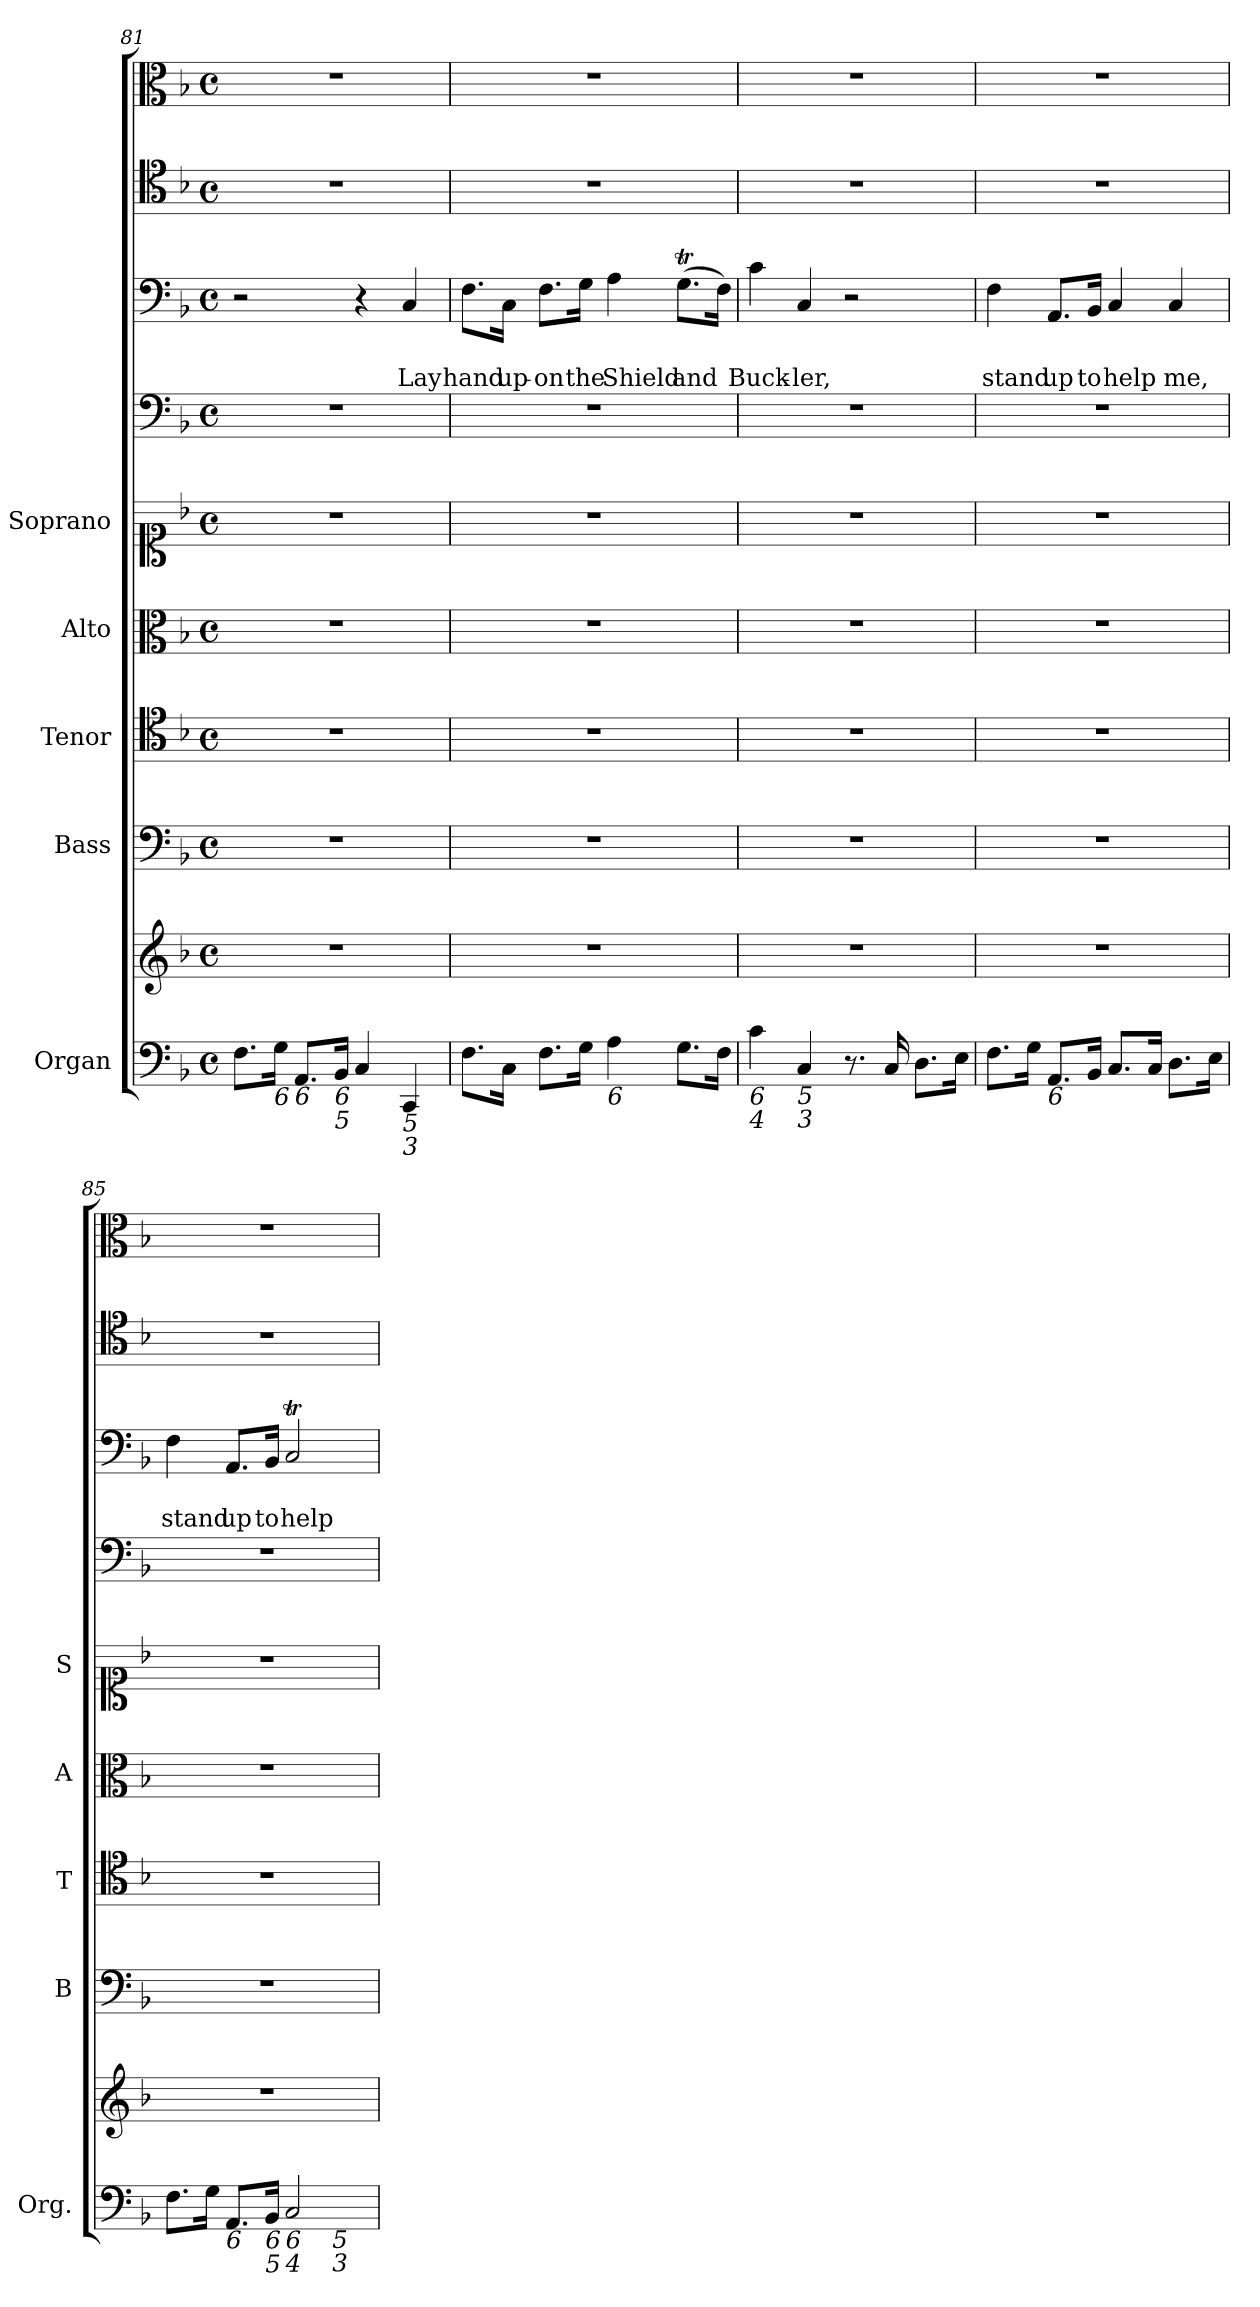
**kern	**kern	**kern	**kern	**kern	**kern	**kern	**kern	**text	**text	**kern	**kern
*part9	*part9	*part8	*part7	*part6	*part5	*part4	*part3	*part3	*part3	*part2	*part1
*staff10	*staff9	*staff8	*staff7	*staff6	*staff5	*staff4	*staff3	*staff3	*staff3	*staff2	*staff1
*I"Organ	*	*I"Bass	*I"Tenor	*I"Alto	*I"Soprano	*	*	*	*	*	*
*I'Org.	*	*I'B	*I'T	*I'A	*I'S	*	*	*	*	*	*
*clefF4	*clefG2	*clefF4	*clefC4	*clefC3	*clefC1	*clefF4	*clefF4	*	*	*clefC4	*clefC3
*k[b-]	*k[b-]	*k[b-]	*k[b-]	*k[b-]	*k[b-]	*k[b-]	*k[b-]	*	*	*k[b-]	*k[b-]
*d:	*d:	*d:	*d:	*d:	*d:	*d:	*d:	*	*	*d:	*d:
*M4/4	*M4/4	*M4/4	*M4/4	*M4/4	*M4/4	*M4/4	*M4/4	*	*	*M4/4	*M4/4
*met(c)	*met(c)	*met(c)	*met(c)	*met(c)	*met(c)	*met(c)	*met(c)	*	*	*met(c)	*met(c)
=81	=81	=81	=81	=81	=81	=81	=81	=81	=81	=81	=81
8.F\L	1r	1r	1r	1r	1r	1r	2r	.	.	1r	1r
!LO:TX:b:i:t=6	!	!	!	!	!	!	!	!	!	!	!
16G\Jk	.	.	.	.	.	.	.	.	.	.	.
!LO:TX:b:i:t=6	!	!	!	!	!	!	!	!	!	!	!
8.AA/L	.	.	.	.	.	.	.	.	.	.	.
!LO:TX:b:i:t=6	!	!	!	!	!	!	!	!	!	!	!
!LO:TX:b:i:t=5	!	!	!	!	!	!	!	!	!	!	!
16BB-/Jk	.	.	.	.	.	.	.	.	.	.	.
4C/	.	.	.	.	.	.	4r	.	.	.	.
!LO:TX:b:i:t=5\n3	!	!	!	!	!	!	!	!	!	!	!
!	!	!	!	!	!	!	!	!	!LO:LY:b	!	!
4CC/	.	.	.	.	.	.	4C/	.	Lay	.	.
=82	=82	=82	=82	=82	=82	=82	=82	=82	=82	=82	=82
!	!	!	!	!	!	!	!	!	!LO:LY:b	!	!
8.F\L	1r	1r	1r	1r	1r	1r	8.F\L	.	hand	1r	1r
!	!	!	!	!	!	!	!	!	!LO:LY:b	!	!
16C\Jk	.	.	.	.	.	.	16C\Jk	.	up-	.	.
!	!	!	!	!	!	!	!	!	!LO:LY:b	!	!
8.F\L	.	.	.	.	.	.	8.F\L	.	-on	.	.
!	!	!	!	!	!	!	!	!	!LO:LY:b	!	!
16G\Jk	.	.	.	.	.	.	16G\Jk	.	the	.	.
!LO:TX:b:i:t=6	!	!	!	!	!	!	!	!	!	!	!
!	!	!	!	!	!	!	!	!	!LO:LY:b	!	!
4A\	.	.	.	.	.	.	4A\	.	Shield	.	.
!	!	!	!	!	!	!	!	!	!LO:LY:b	!	!
8.G\L	.	.	.	.	.	.	(>8.GT\L	.	and	.	.
16F\Jk	.	.	.	.	.	.	16F\Jk)	.	.	.	.
!!LO:LB:g=z
=83	=83	=83	=83	=83	=83	=83	=83	=83	=83	=83	=83
!LO:TX:b:i:t=6\n4	!	!	!	!	!	!	!	!	!	!	!
!	!	!	!	!	!	!	!	!	!LO:LY:b	!	!
4c\	1r	1r	1r	1r	1r	1r	4c\	.	Buck-	1r	1r
!LO:TX:b:i:t=5\n3	!	!	!	!	!	!	!	!	!	!	!
!	!	!	!	!	!	!	!	!	!LO:LY:b	!	!
4C/	.	.	.	.	.	.	4C/	.	-ler,	.	.
8.r	.	.	.	.	.	.	2r	.	.	.	.
16C/	.	.	.	.	.	.	.	.	.	.	.
8.D\L	.	.	.	.	.	.	.	.	.	.	.
16E\Jk	.	.	.	.	.	.	.	.	.	.	.
=84	=84	=84	=84	=84	=84	=84	=84	=84	=84	=84	=84
!	!	!	!	!	!	!	!	!	!LO:LY:b	!	!
8.F\L	1r	1r	1r	1r	1r	1r	4F\	.	stand	1r	1r
16G\Jk	.	.	.	.	.	.	.	.	.	.	.
!LO:TX:b:i:t=6	!	!	!	!	!	!	!	!	!	!	!
!	!	!	!	!	!	!	!	!	!LO:LY:b	!	!
8.AA/L	.	.	.	.	.	.	8.AA/L	.	up	.	.
!	!	!	!	!	!	!	!	!	!LO:LY:b	!	!
16BB-/Jk	.	.	.	.	.	.	16BB-/Jk	.	to	.	.
!	!	!	!	!	!	!	!	!	!LO:LY:b	!	!
8.C/L	.	.	.	.	.	.	4C/	.	help	.	.
16C/Jk	.	.	.	.	.	.	.	.	.	.	.
!	!	!	!	!	!	!	!	!	!LO:LY:b	!	!
8.D\L	.	.	.	.	.	.	4C/	.	me,	.	.
16E\Jk	.	.	.	.	.	.	.	.	.	.	.
=85	=85	=85	=85	=85	=85	=85	=85	=85	=85	=85	=85
!	!	!	!	!	!	!	!	!	!LO:LY:b	!	!
*^	*	*	*	*	*	*	*	*	*	*	*
8.F\L	2.ryy	1r	1r	1r	1r	1r	1r	4F\	.	stand	1r	1r
16G\Jk	.	.	.	.	.	.	.	.	.	.	.	.
!LO:TX:b:i:t=6	!	!	!	!	!	!	!	!	!	!	!	!
!	!	!	!	!	!	!	!	!	!	!LO:LY:b	!	!
8.AA/L	.	.	.	.	.	.	.	8.AA/L	.	up	.	.
!LO:TX:b:i:t=6	!	!	!	!	!	!	!	!	!	!	!	!
!LO:TX:b:i:t=5	!	!	!	!	!	!	!	!	!	!	!	!
!	!	!	!	!	!	!	!	!	!	!LO:LY:b	!	!
16BB-/Jk	.	.	.	.	.	.	.	16BB-/Jk	.	to	.	.
!LO:TX:b:i:t=6\n4	!	!	!	!	!	!	!	!	!	!	!	!
!	!	!	!	!	!	!	!	!	!	!LO:LY:b	!	!
2C/	.	.	.	.	.	.	.	2CT/	.	help	.	.
!	!LO:TX:b:i:t=5\n3	!	!	!	!	!	!	!	!	!	!	!
.	4ryy	.	.	.	.	.	.	.	.	.	.	.
*v	*v	*	*	*	*	*	*	*	*	*	*	*
=	=	=	=	=	=	=	=	=	=	=	=
*-	*-	*-	*-	*-	*-	*-	*-	*-	*-	*-	*-
